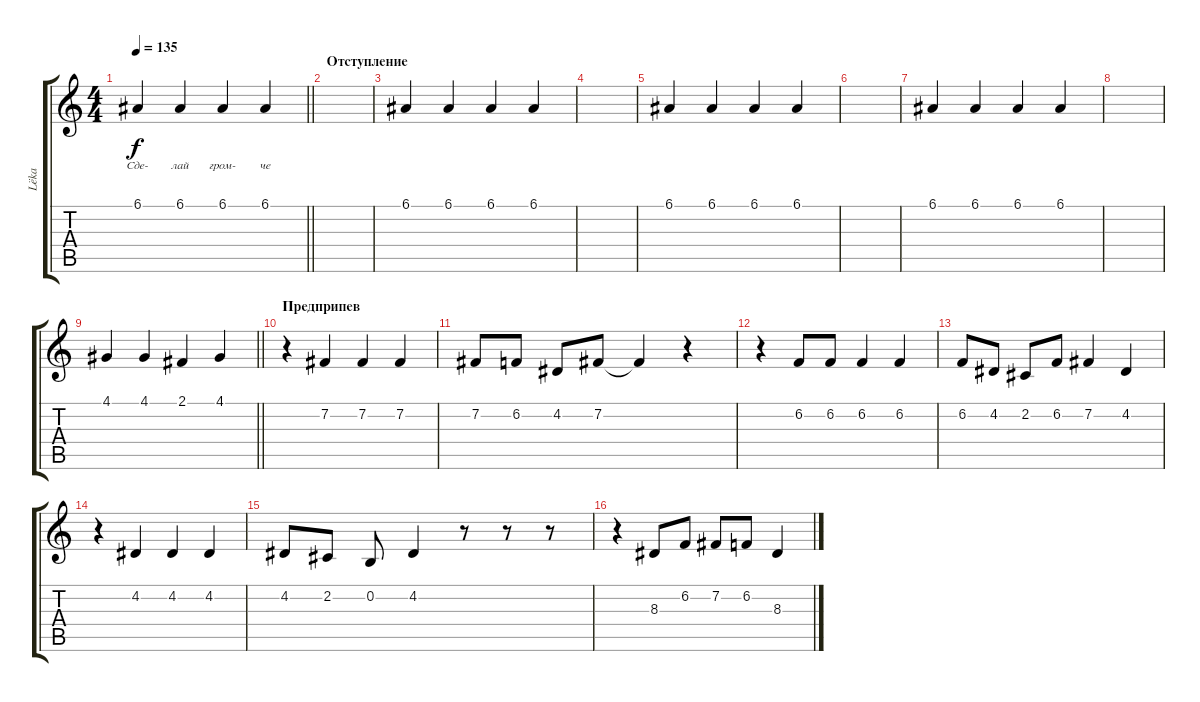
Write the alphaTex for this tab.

\track ("Lёka" "Lёka") {instrument violin}
\staff {score tabs}
\tuning (E4 B3 G3 D3 A2 E2) {hide}
\ts (4 4)
\tempo 135
\clef g2
\barLineRight lightlight
\ks c
6.1.4{lyrics (0 "Сде-") lyrics (1 "") lyrics (2 "") lyrics (3 "") lyrics (4 "") dy f} 6.1.4{lyrics (0 "лай") lyrics (1 "") lyrics (2 "") lyrics (3 "") lyrics (4 "")} 6.1.4{lyrics (0 "гром-") lyrics (1 "") lyrics (2 "") lyrics (3 "") lyrics (4 "")} 6.1.4{lyrics (0 "че") lyrics (1 "") lyrics (2 "") lyrics (3 "") lyrics (4 "")} |
\section ("" "Отступление")
|
6.1.4 6.1.4 6.1.4 6.1.4 |
|
6.1.4 6.1.4 6.1.4 6.1.4 |
|
6.1.4 6.1.4 6.1.4 6.1.4 |
|
\barLineRight lightlight
4.1.4 4.1.4 2.1.4 4.1.4 |
\section ("" "Предприпев")
r.4 7.2.4 7.2.4 7.2.4 |
7.2.8 6.2.8 4.2.8 7.2.8 7.2{t}.4 r.4 |
r.4 6.2.8 6.2.8 6.2.4 6.2.4 |
6.2.8 4.2.8 2.2.8 6.2.8 7.2.4 4.2.4 |
r.4 4.2.4 4.2.4 4.2.4 |
4.2.8 2.2.8 0.2.8 4.2.4 r.8 r.8 r.8 |
r.4 8.3.8 6.2.8 7.2.8 6.2.8 8.3.4
